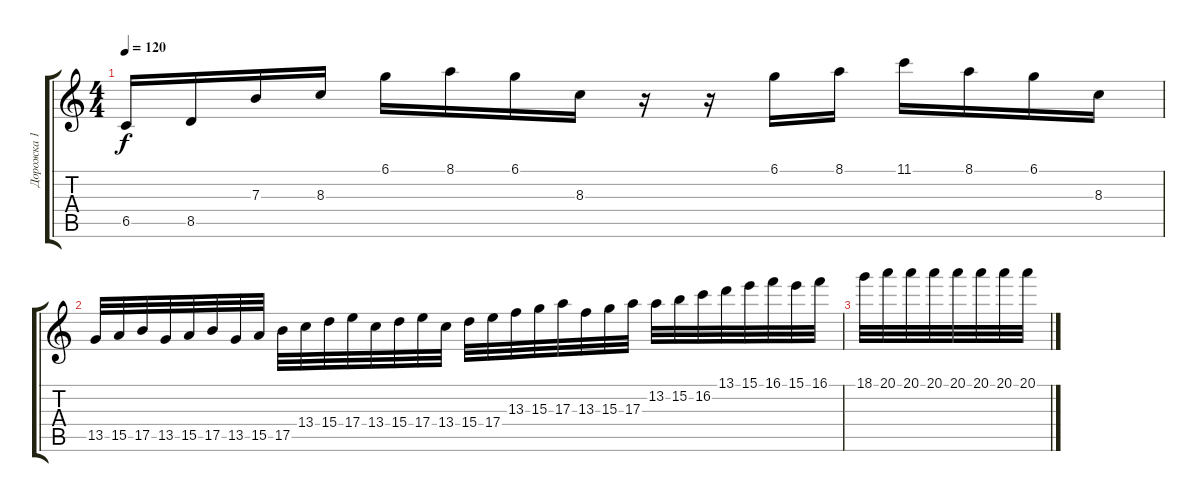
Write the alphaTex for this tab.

\track ("Дорожка 1" "Дорожка 1") {instrument distortionguitar}
\staff {score tabs}
\tuning (Db4 Ab3 E3 B2 Gb2 B1) {hide}
\ts (4 4)
\tempo 120
\clef g2
\ks c
6.5.16{dy f} 8.5.16 7.3.16 8.3.16 6.1.16 8.1.16 6.1.16 8.3.16 r.16 r.16 6.1.16 8.1.16 11.1.16 8.1.16 6.1.16 8.3.16 |
13.5.32 15.5.32 17.5.32 13.5.32 15.5.32 17.5.32 13.5.32 15.5.32 17.5.32 13.4.32 15.4.32 17.4.32 13.4.32 15.4.32 17.4.32 13.4.32 15.4.32 17.4.32 13.3.32 15.3.32 17.3.32 13.3.32 15.3.32 17.3.32 13.2.32 15.2.32 16.2.32 13.1.32 15.1.32 16.1.32 15.1.32 16.1.32 |
18.1.32 20.1.32 20.1.32 20.1.32 20.1.32 20.1.32 20.1.32 20.1.32
